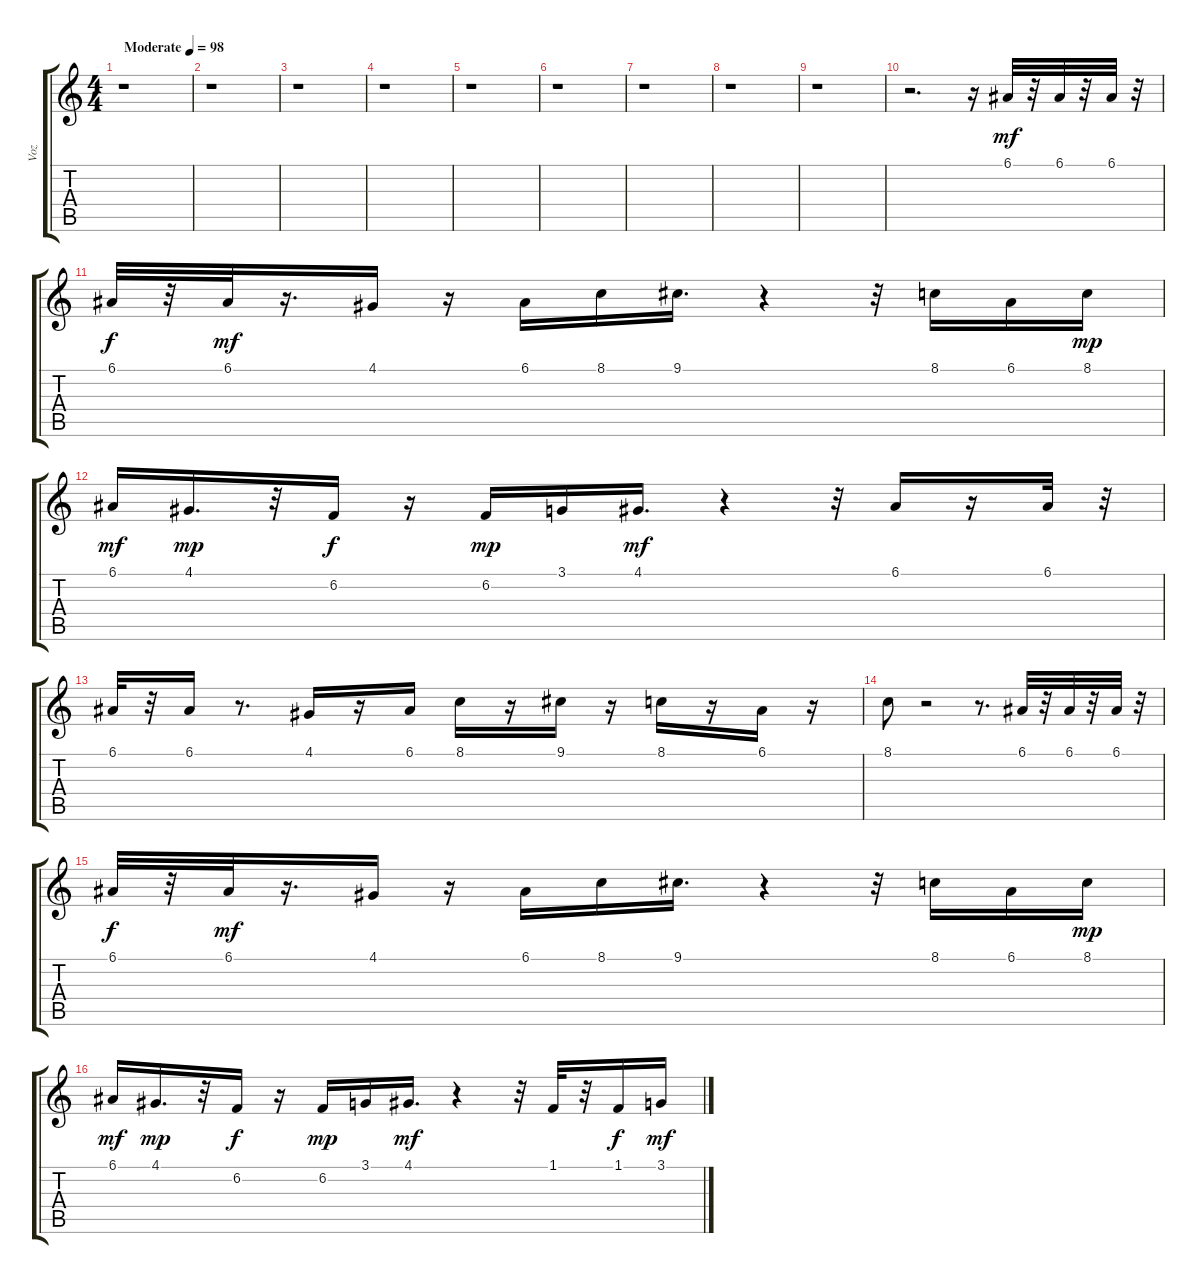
\track ("Voz" "Voz") {instrument violin}
\staff {score tabs}
\tuning (E4 B3 G3 D3 A2 E2) {hide}
\ts (4 4)
\tempo (98 "Moderate")
\clef g2
\ks c
r.1{dy mf instrument violin} |
r.1 |
r.1 |
r.1 |
r.1 |
r.1 |
r.1 |
r.1 |
r.1 |
r.2{d} r.16 6.1.32 r.32 6.1.32 r.32 6.1.32 r.32 |
6.1.32{dy f} r.32 6.1.32{dy mf} r.16{d} 4.1.16 r.16 6.1.16 8.1.16 9.1.16{d} r.4 r.32 8.1.16 6.1.16 8.1.16{dy mp} |
6.1.16{dy mf} 4.1.16{d dy mp} r.32 6.2.16{dy f} r.16 6.2.16{dy mp} 3.1.16 4.1.16{d dy mf} r.4 r.32 6.1.16 r.16 6.1.32 r.32 |
6.1.32 r.32 6.1.16 r.8{d} 4.1.16 r.16 6.1.16 8.1.16 r.16 9.1.16 r.16 8.1.16 r.16 6.1.16 r.16 |
8.1.8 r.2 r.8{d} 6.1.32 r.32 6.1.32 r.32 6.1.32 r.32 |
6.1.32{dy f} r.32 6.1.32{dy mf} r.16{d} 4.1.16 r.16 6.1.16 8.1.16 9.1.16{d} r.4 r.32 8.1.16 6.1.16 8.1.16{dy mp} |
6.1.16{dy mf} 4.1.16{d dy mp} r.32 6.2.16{dy f} r.16 6.2.16{dy mp} 3.1.16 4.1.16{d dy mf} r.4 r.32 1.1.32 r.32 1.1.16{dy f} 3.1.16{dy mf}
